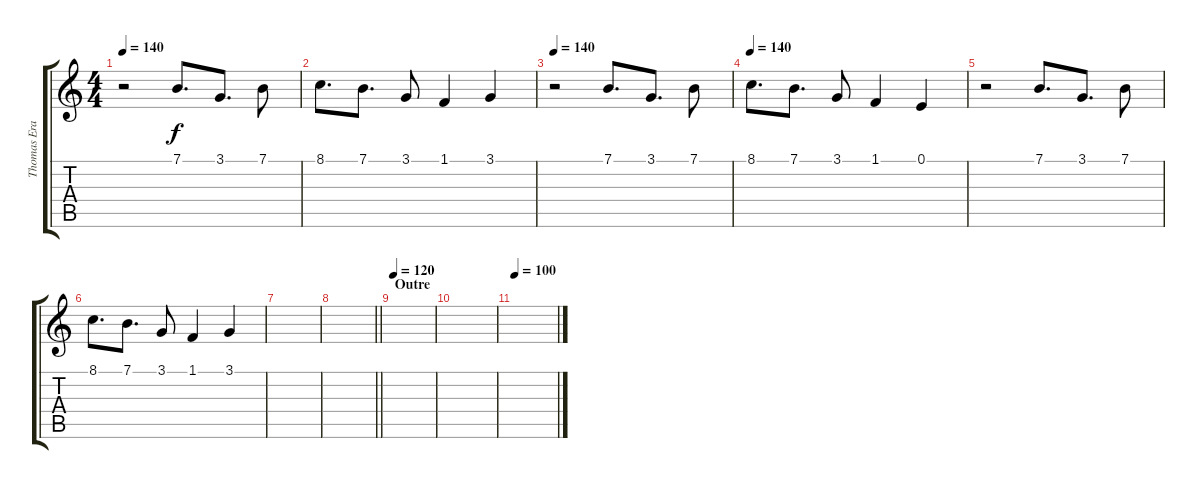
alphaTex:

\track ("Thomas Erak" "Thomas Era") {instrument lead6voice}
\staff {score tabs}
\tuning (E4 B3 G3 D3 A2 E2) {hide}
\ts (4 4)
\tempo 140
\clef g2
\ks c
r.2{dy fff} 7.1.8{d dy f} 3.1.8{d} 7.1.8 |
8.1.8{d} 7.1.8{d} 3.1.8 1.1.4 3.1.4 |
\tempo 140
r.2 7.1.8{d} 3.1.8{d} 7.1.8 |
\tempo 140
8.1.8{d} 7.1.8{d} 3.1.8 1.1.4 0.1.4 |
r.2 7.1.8{d} 3.1.8{d} 7.1.8 |
8.1.8{d} 7.1.8{d} 3.1.8 1.1.4 3.1.4 |
|
\barLineRight lightlight
|
\section ("" "Outre")
\tempo 120
|
|
\tempo 100
